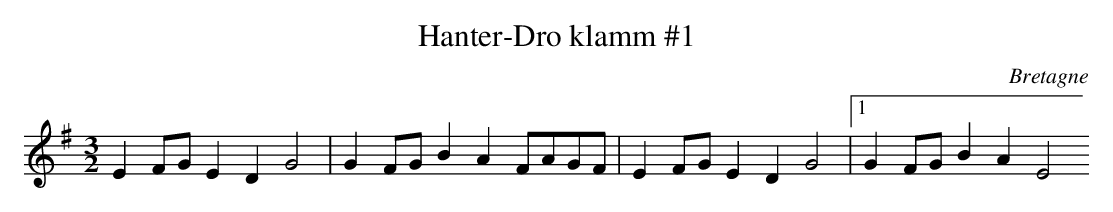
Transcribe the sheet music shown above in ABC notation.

X:1
T:Hanter-Dro klamm #1
M:3/2
L:1/4
O:Bretagne
K:Em
E F/2G/2 E D G2 |G F/2G/2BAF/2A/2G/2F/2|E F/2G/2 E D G2 |1 G F/2G/2BAE2
 :|2 G F/2G/2BAB2 ||!
L:1/8 |:B2 AB GBdA B2 G2 |
M:2/2 cBAB G2 AF|G2z2  z4   |M:3/2
L:1/8 B2 AB GBdAB2 G2 | cBAB G2 F2 E4
   :|
